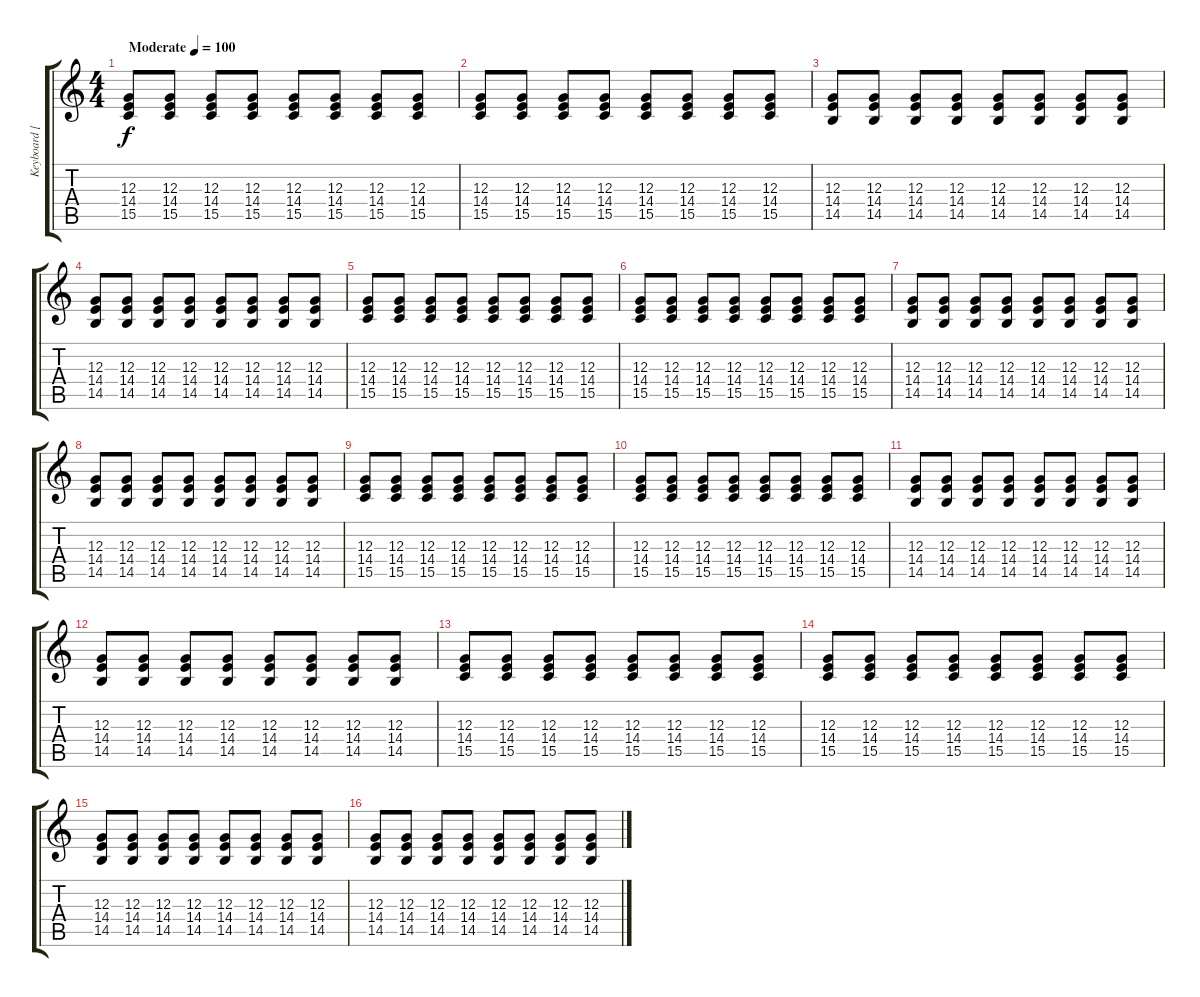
\track ("Keyboard [right]" "Keyboard [") {instrument pad2warm}
\staff {score tabs}
\tuning (E4 B3 G3 D3 A2 E2) {hide}
\ts (4 4)
\tempo (100 "Moderate")
\clef g2
\ks c
(12.3 14.4 15.5).8{dy f instrument pad2warm} (12.3 14.4 15.5).8 (12.3 14.4 15.5).8 (12.3 14.4 15.5).8 (12.3 14.4 15.5).8 (12.3 14.4 15.5).8 (12.3 14.4 15.5).8 (12.3 14.4 15.5).8 |
(12.3 14.4 15.5).8 (12.3 14.4 15.5).8 (12.3 14.4 15.5).8 (12.3 14.4 15.5).8 (12.3 14.4 15.5).8 (12.3 14.4 15.5).8 (12.3 14.4 15.5).8 (12.3 14.4 15.5).8 |
(12.3 14.4 14.5).8 (12.3 14.4 14.5).8 (12.3 14.4 14.5).8 (12.3 14.4 14.5).8 (12.3 14.4 14.5).8 (12.3 14.4 14.5).8 (12.3 14.4 14.5).8 (12.3 14.4 14.5).8 |
(12.3 14.4 14.5).8 (12.3 14.4 14.5).8 (12.3 14.4 14.5).8 (12.3 14.4 14.5).8 (12.3 14.4 14.5).8 (12.3 14.4 14.5).8 (12.3 14.4 14.5).8 (12.3 14.4 14.5).8 |
(12.3 14.4 15.5).8 (12.3 14.4 15.5).8 (12.3 14.4 15.5).8 (12.3 14.4 15.5).8 (12.3 14.4 15.5).8 (12.3 14.4 15.5).8 (12.3 14.4 15.5).8 (12.3 14.4 15.5).8 |
(12.3 14.4 15.5).8 (12.3 14.4 15.5).8 (12.3 14.4 15.5).8 (12.3 14.4 15.5).8 (12.3 14.4 15.5).8 (12.3 14.4 15.5).8 (12.3 14.4 15.5).8 (12.3 14.4 15.5).8 |
(12.3 14.4 14.5).8 (12.3 14.4 14.5).8 (12.3 14.4 14.5).8 (12.3 14.4 14.5).8 (12.3 14.4 14.5).8 (12.3 14.4 14.5).8 (12.3 14.4 14.5).8 (12.3 14.4 14.5).8 |
(12.3 14.4 14.5).8 (12.3 14.4 14.5).8 (12.3 14.4 14.5).8 (12.3 14.4 14.5).8 (12.3 14.4 14.5).8 (12.3 14.4 14.5).8 (12.3 14.4 14.5).8 (12.3 14.4 14.5).8 |
(12.3 14.4 15.5).8 (12.3 14.4 15.5).8 (12.3 14.4 15.5).8 (12.3 14.4 15.5).8 (12.3 14.4 15.5).8 (12.3 14.4 15.5).8 (12.3 14.4 15.5).8 (12.3 14.4 15.5).8 |
(12.3 14.4 15.5).8 (12.3 14.4 15.5).8 (12.3 14.4 15.5).8 (12.3 14.4 15.5).8 (12.3 14.4 15.5).8 (12.3 14.4 15.5).8 (12.3 14.4 15.5).8 (12.3 14.4 15.5).8 |
(12.3 14.4 14.5).8 (12.3 14.4 14.5).8 (12.3 14.4 14.5).8 (12.3 14.4 14.5).8 (12.3 14.4 14.5).8 (12.3 14.4 14.5).8 (12.3 14.4 14.5).8 (12.3 14.4 14.5).8 |
(12.3 14.4 14.5).8 (12.3 14.4 14.5).8 (12.3 14.4 14.5).8 (12.3 14.4 14.5).8 (12.3 14.4 14.5).8 (12.3 14.4 14.5).8 (12.3 14.4 14.5).8 (12.3 14.4 14.5).8 |
(12.3 14.4 15.5).8 (12.3 14.4 15.5).8 (12.3 14.4 15.5).8 (12.3 14.4 15.5).8 (12.3 14.4 15.5).8 (12.3 14.4 15.5).8 (12.3 14.4 15.5).8 (12.3 14.4 15.5).8 |
(12.3 14.4 15.5).8 (12.3 14.4 15.5).8 (12.3 14.4 15.5).8 (12.3 14.4 15.5).8 (12.3 14.4 15.5).8 (12.3 14.4 15.5).8 (12.3 14.4 15.5).8 (12.3 14.4 15.5).8 |
(12.3 14.4 14.5).8 (12.3 14.4 14.5).8 (12.3 14.4 14.5).8 (12.3 14.4 14.5).8 (12.3 14.4 14.5).8 (12.3 14.4 14.5).8 (12.3 14.4 14.5).8 (12.3 14.4 14.5).8 |
(12.3 14.4 14.5).8 (12.3 14.4 14.5).8 (12.3 14.4 14.5).8 (12.3 14.4 14.5).8 (12.3 14.4 14.5).8 (12.3 14.4 14.5).8 (12.3 14.4 14.5).8 (12.3 14.4 14.5).8
